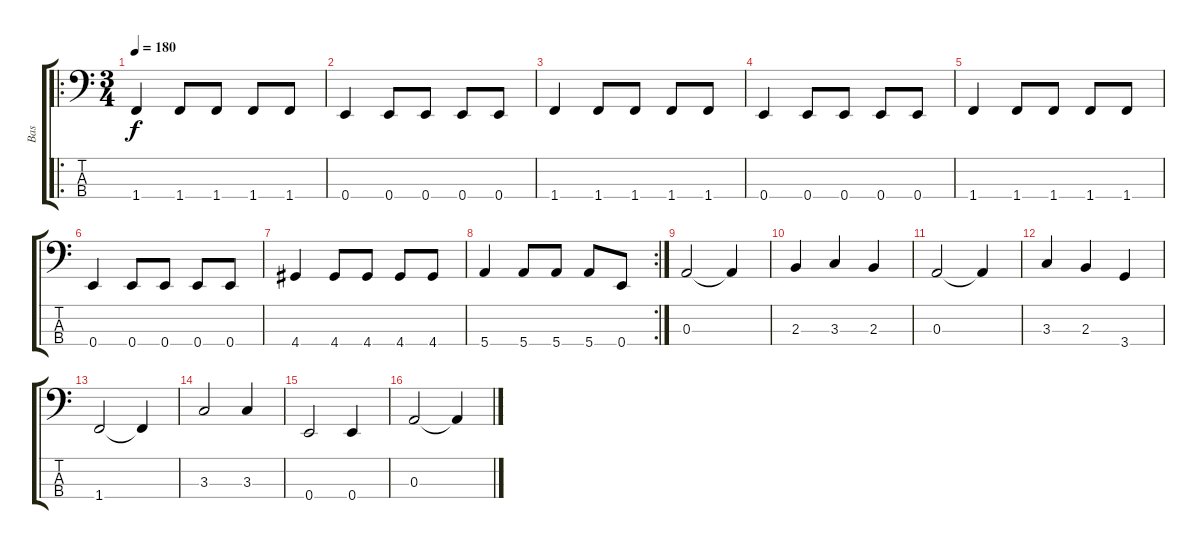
\track ("Bas" "Bas") {instrument electricbassfinger}
\staff {score tabs}
\tuning (G2 D2 A1 E1) {hide}
\ro
\ts (3 4)
\tempo 180
\clef f4
\ks c
1.4.4{dy f} 1.4.8 1.4.8 1.4.8 1.4.8 |
0.4.4 0.4.8 0.4.8 0.4.8 0.4.8 |
1.4.4 1.4.8 1.4.8 1.4.8 1.4.8 |
0.4.4 0.4.8 0.4.8 0.4.8 0.4.8 |
1.4.4 1.4.8 1.4.8 1.4.8 1.4.8 |
0.4.4 0.4.8 0.4.8 0.4.8 0.4.8 |
4.4.4 4.4.8 4.4.8 4.4.8 4.4.8 |
\rc 2
5.4.4 5.4.8 5.4.8 5.4.8 0.4.8 |
0.3.2 0.3{t}.4 |
2.3.4 3.3.4 2.3.4 |
0.3.2 0.3{t}.4 |
3.3.4 2.3.4 3.4.4 |
1.4.2 1.4{t}.4 |
3.3.2 3.3.4 |
0.4.2 0.4.4 |
0.3.2 0.3{t}.4
